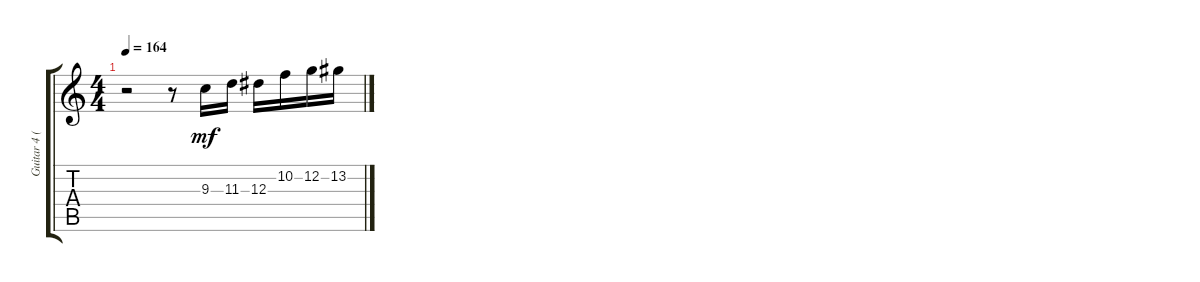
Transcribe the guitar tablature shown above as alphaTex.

\track ("Guitar 4 (Rhytm)" "Guitar 4 (") {instrument distortionguitar}
\staff {score tabs}
\tuning (C4 G3 Eb3 Bb2 F2 C2) {hide}
\ts (4 4)
\tempo 164
\clef g2
\ks c
r.2{dy mf} r.8 9.3.16{balance 7} 11.3.16 12.3.16 10.2.16 12.2.16 13.2.16
